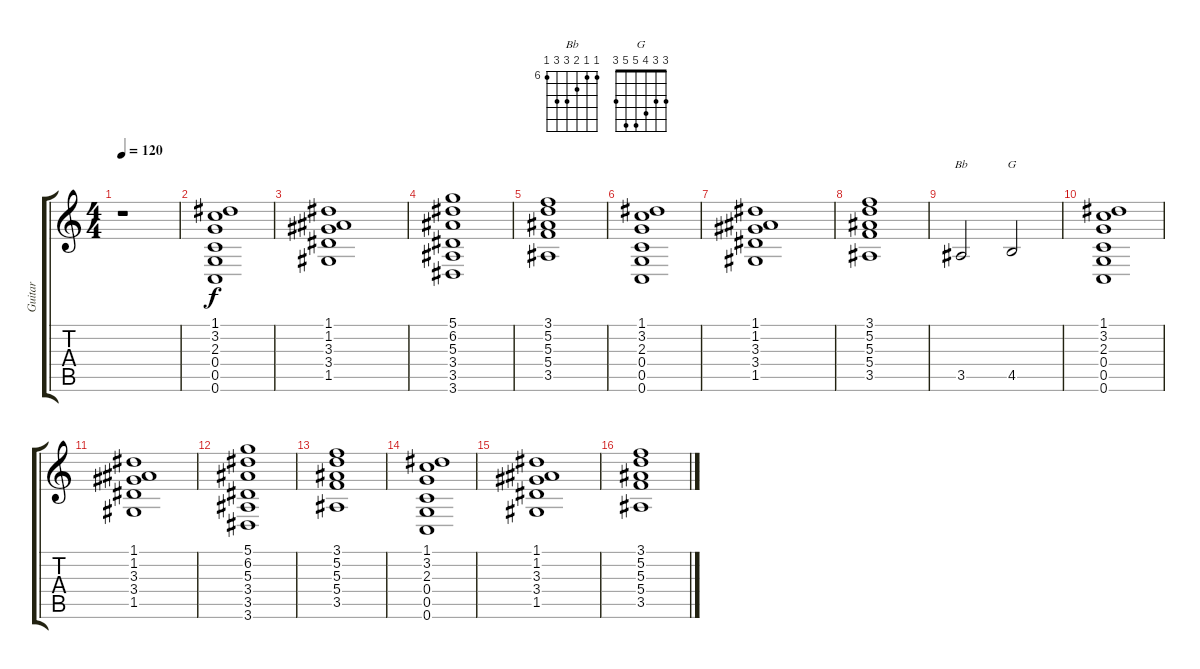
\track ("Guitar" "Guitar") {instrument distortionguitar}
\staff {score tabs}
\tuning (D4 A3 F3 C3 G2 C2) {hide}
\chord ("Bb" 6 6 7 8 8 6) {firstfret 6}
\chord ("G" 3 3 4 5 5 3)
\ts (4 4)
\tempo 120
\clef g2
\ks c
r.1{dy f} |
(1.1 3.2 2.3 0.4 0.5 0.6).1 |
(1.1 1.2 3.3 3.4 1.5).1 |
(5.1 6.2 5.3 3.4 3.5 3.6).1 |
(3.1 5.2 5.3 5.4 3.5).1 |
(1.1 3.2 2.3 0.4 0.5 0.6).1 |
(1.1 1.2 3.3 3.4 1.5).1 |
(3.1 5.2 5.3 5.4 3.5).1 |
3.5.2{ch "Bb"} 4.5.2{ch "G"} |
(1.1 3.2 2.3 0.4 0.5 0.6).1 |
(1.1 1.2 3.3 3.4 1.5).1 |
(5.1 6.2 5.3 3.4 3.5 3.6).1 |
(3.1 5.2 5.3 5.4 3.5).1 |
(1.1 3.2 2.3 0.4 0.5 0.6).1 |
(1.1 1.2 3.3 3.4 1.5).1 |
(3.1 5.2 5.3 5.4 3.5).1
